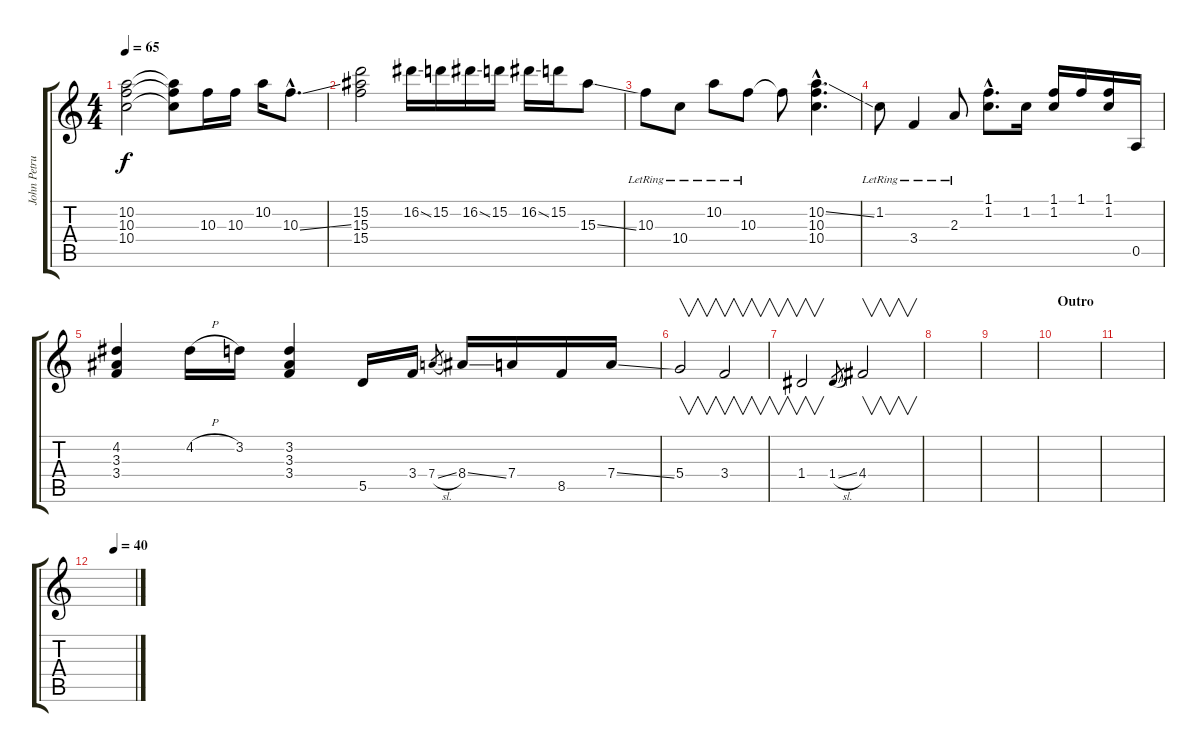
\track ("John Petrucci: Lead" "John Petru") {instrument distortionguitar}
\staff {score tabs}
\tuning (E4 B3 G3 D3 A2 E2) {hide}
\ts (4 4)
\tempo 65
\clef g2
\ks c
(10.2 10.3 10.4).2{dy f} (10.2{t} 10.3{t} 10.4{t}).8 10.3.16 10.3.16 10.2.16 10.3{ss hac}.8{d} |
(15.2 15.3 15.4).2 16.2{ss}.16 15.2.16 16.2{ss}.16 15.2.16 16.2{ss}.16 15.2.16 15.3{ss}.8 |
10.3{lr}.8 10.4{lr}.8 10.2{lr}.8 10.3{lr}.8 10.3{t}.8 (10.2{ss hac} 10.3{hac} 10.4{hac}).4{d} |
1.2{lr}.8 3.4{lr}.4 2.3{lr}.8 (1.1{hac} 1.2{hac}).8{d} 1.2.16 (1.1 1.2).16 1.1.16 (1.1 1.2).16 0.5.16 |
(4.2 3.3 3.4).4 4.2{h}.16 3.2.16 (3.2 3.3 3.4).4 5.5.16 3.4.16 7.4{sl}.8{gr} 8.4{ss}.16 7.4.16 8.5.16 7.4{ss}.16 |
5.4.2{v} 3.4.2{v} |
1.4.2{v} 1.4{sl}.8{gr} 4.4.2{v} |
|
|
\section ("" "Outro")
|
|
\tempo (40 0.5)
